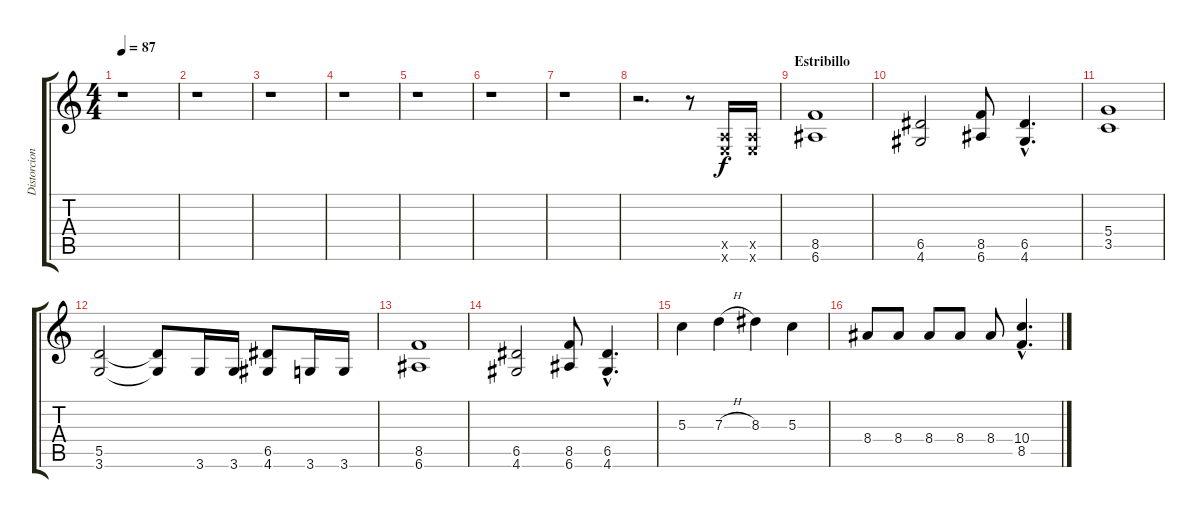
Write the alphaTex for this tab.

\track ("Distorcion II" "Distorcion") {instrument distortionguitar}
\staff {score tabs}
\tuning (E4 B3 G3 D3 A2 E2) {hide}
\ts (4 4)
\tempo 87
\clef g2
\ks c
r.1{dy f} |
r.1 |
r.1 |
r.1 |
r.1 |
r.1 |
r.1 |
r.2{d} r.8 (0.5{x} 0.6{x}).16 (0.5{x} 0.6{x}).16 |
\section ("" "Estribillo")
(8.5 6.6).1 |
(6.5 4.6).2 (8.5 6.6).8 (6.5{hac} 4.6{hac}).4{d} |
(5.4 3.5).1 |
(5.5 3.6).2 (5.5{t} 3.6{t}).8 3.6.16 3.6.16 (6.5 4.6).8 3.6.16 3.6.16 |
(8.5 6.6).1 |
(6.5 4.6).2 (8.5 6.6).8 (6.5{hac} 4.6{hac}).4{d} |
5.3.4 7.3{h}.4 8.3.4 5.3.4 |
8.4.8 8.4.8 8.4.8 8.4.8 8.4.8 (10.4{hac} 8.5{hac}).4{d}
